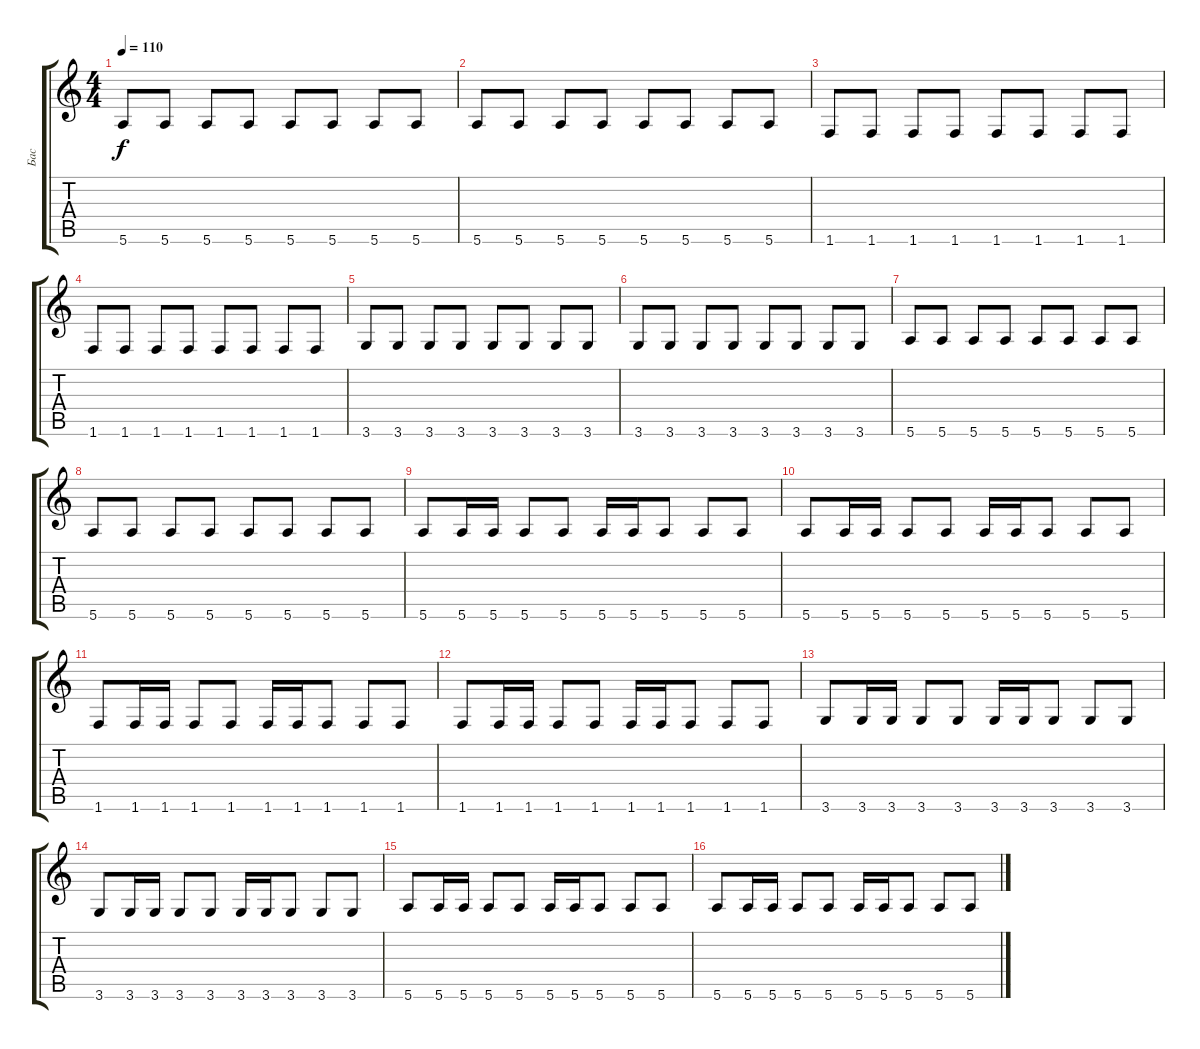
\track ("Бас" "Бас") {instrument electricbassfinger}
\staff {score tabs}
\tuning (E4 B3 G3 D3 A2 E2) {hide}
\ts (4 4)
\tempo 110
\clef g2
\ks c
5.6.8{dy f} 5.6.8 5.6.8 5.6.8 5.6.8 5.6.8 5.6.8 5.6.8 |
5.6.8 5.6.8 5.6.8 5.6.8 5.6.8 5.6.8 5.6.8 5.6.8 |
1.6.8 1.6.8 1.6.8 1.6.8 1.6.8 1.6.8 1.6.8 1.6.8 |
1.6.8 1.6.8 1.6.8 1.6.8 1.6.8 1.6.8 1.6.8 1.6.8 |
3.6.8 3.6.8 3.6.8 3.6.8 3.6.8 3.6.8 3.6.8 3.6.8 |
3.6.8 3.6.8 3.6.8 3.6.8 3.6.8 3.6.8 3.6.8 3.6.8 |
5.6.8 5.6.8 5.6.8 5.6.8 5.6.8 5.6.8 5.6.8 5.6.8 |
5.6.8 5.6.8 5.6.8 5.6.8 5.6.8 5.6.8 5.6.8 5.6.8 |
5.6.8 5.6.16 5.6.16 5.6.8 5.6.8 5.6.16 5.6.16 5.6.8 5.6.8 5.6.8 |
5.6.8 5.6.16 5.6.16 5.6.8 5.6.8 5.6.16 5.6.16 5.6.8 5.6.8 5.6.8 |
1.6.8 1.6.16 1.6.16 1.6.8 1.6.8 1.6.16 1.6.16 1.6.8 1.6.8 1.6.8 |
1.6.8 1.6.16 1.6.16 1.6.8 1.6.8 1.6.16 1.6.16 1.6.8 1.6.8 1.6.8 |
3.6.8 3.6.16 3.6.16 3.6.8 3.6.8 3.6.16 3.6.16 3.6.8 3.6.8 3.6.8 |
3.6.8 3.6.16 3.6.16 3.6.8 3.6.8 3.6.16 3.6.16 3.6.8 3.6.8 3.6.8 |
5.6.8 5.6.16 5.6.16 5.6.8 5.6.8 5.6.16 5.6.16 5.6.8 5.6.8 5.6.8 |
5.6.8 5.6.16 5.6.16 5.6.8 5.6.8 5.6.16 5.6.16 5.6.8 5.6.8 5.6.8
